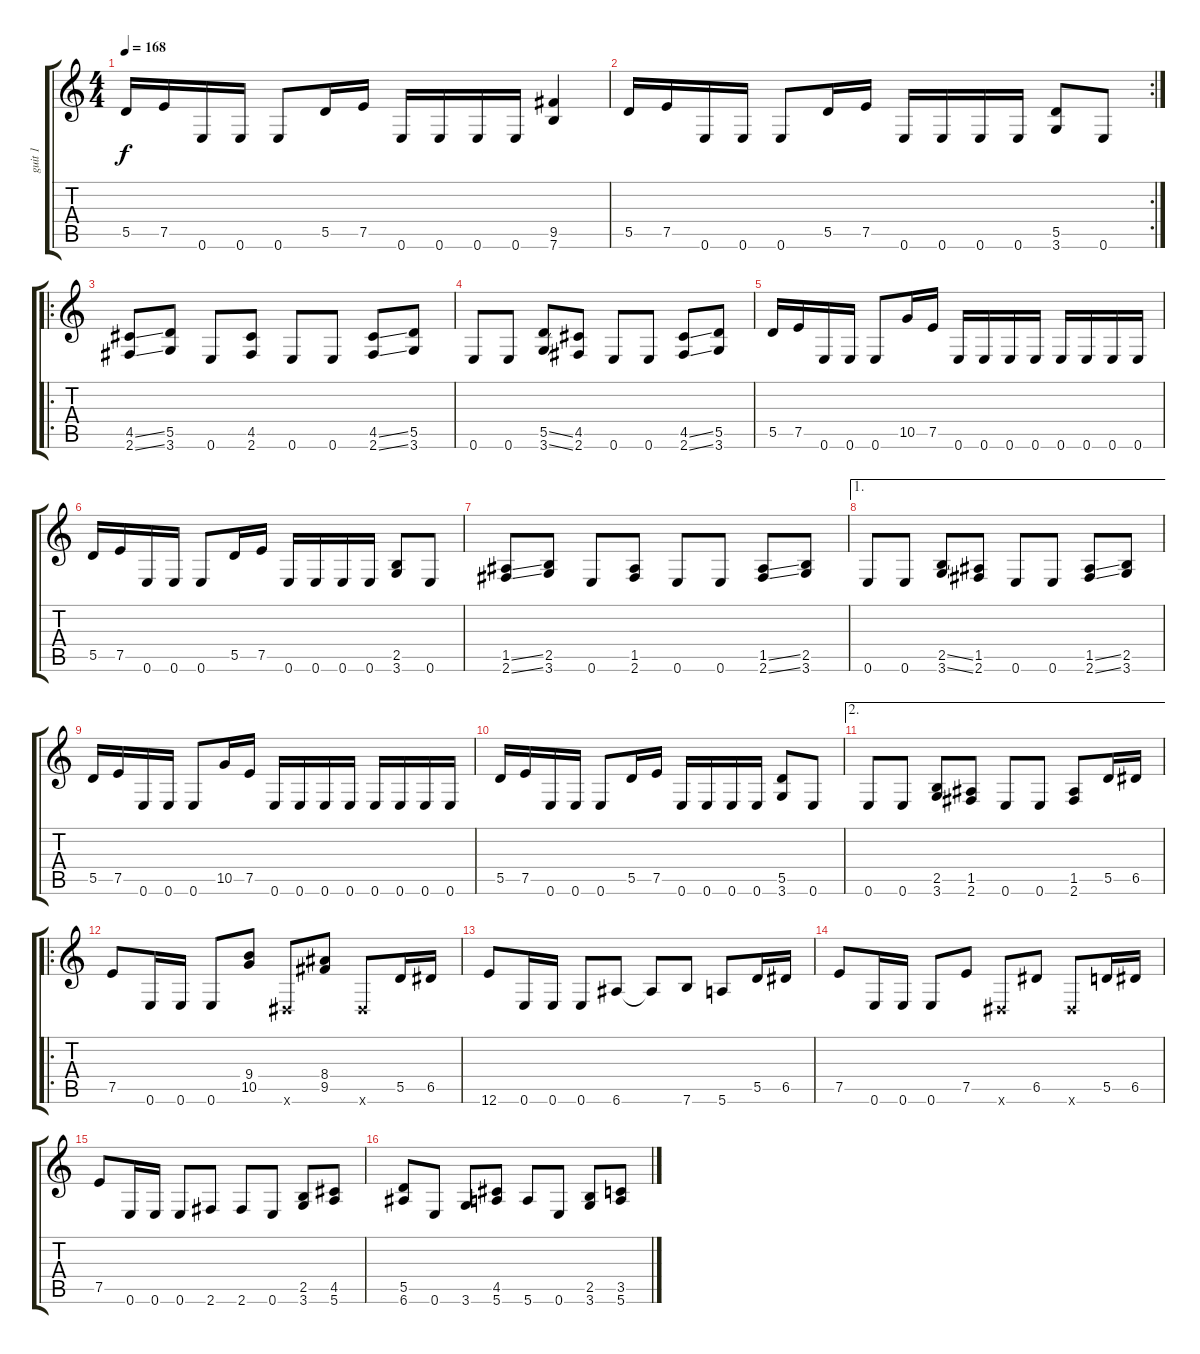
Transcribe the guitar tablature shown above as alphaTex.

\track ("guit 1" "guit 1") {instrument distortionguitar}
\staff {score tabs}
\tuning (E4 B3 G3 D3 A2 E2) {hide}
\ts (4 4)
\tempo 168
\clef g2
\ks c
5.5.16{dy f} 7.5.16 0.6.16 0.6.16 0.6.8 5.5.16 7.5.16 0.6.16 0.6.16 0.6.16 0.6.16 (9.5 7.6).4 |
\rc 2
5.5.16 7.5.16 0.6.16 0.6.16 0.6.8 5.5.16 7.5.16 0.6.16 0.6.16 0.6.16 0.6.16 (5.5 3.6).8 0.6.8 |
\ro
(4.5{ss} 2.6{ss}).8 (5.5 3.6).8 0.6.8 (4.5 2.6).8 0.6.8 0.6.8 (4.5{ss} 2.6{ss}).8 (5.5 3.6).8 |
0.6.8 0.6.8 (5.5{ss} 3.6{ss}).8 (4.5 2.6).8 0.6.8 0.6.8 (4.5{ss} 2.6{ss}).8 (5.5 3.6).8 |
5.5.16 7.5.16 0.6.16 0.6.16 0.6.8 10.5.16 7.5.16 0.6.16 0.6.16 0.6.16 0.6.16 0.6.16 0.6.16 0.6.16 0.6.16 |
5.5.16 7.5.16 0.6.16 0.6.16 0.6.8 5.5.16 7.5.16 0.6.16 0.6.16 0.6.16 0.6.16 (2.5 3.6).8 0.6.8 |
(1.5{ss} 2.6{ss}).8 (2.5 3.6).8 0.6.8 (1.5 2.6).8 0.6.8 0.6.8 (1.5{ss} 2.6{ss}).8 (2.5 3.6).8 |
\ae 1
0.6.8 0.6.8 (2.5{ss} 3.6{ss}).8 (1.5 2.6).8 0.6.8 0.6.8 (1.5{ss} 2.6{ss}).8 (2.5 3.6).8 |
5.5.16 7.5.16 0.6.16 0.6.16 0.6.8 10.5.16 7.5.16 0.6.16 0.6.16 0.6.16 0.6.16 0.6.16 0.6.16 0.6.16 0.6.16 |
5.5.16 7.5.16 0.6.16 0.6.16 0.6.8 5.5.16 7.5.16 0.6.16 0.6.16 0.6.16 0.6.16 (5.5 3.6).8 0.6.8 |
\ae 2
0.6.8 0.6.8 (2.5 3.6).8 (1.5 2.6).8 0.6.8 0.6.8 (1.5 2.6).8 5.5.16 6.5.16 |
\ro
7.5.8 0.6.16 0.6.16 0.6.8 (9.4 10.5).8 -1.6{x}.8 (8.4 9.5).8 -1.6{x}.8 5.5.16 6.5.16 |
12.6.8 0.6.16 0.6.16 0.6.8 6.6.8 6.6{t}.8 7.6.8 5.6.8 5.5.16 6.5.16 |
7.5.8 0.6.16 0.6.16 0.6.8 7.5.8 -1.6{x}.8 6.5.8 -1.6{x}.8 5.5.16 6.5.16 |
7.5.8 0.6.16 0.6.16 0.6.8 2.6.8 2.6.8 0.6.8 (2.5 3.6).8 (4.5 5.6).8 |
(5.5 6.6).8 0.6.8 3.6.8 (4.5 5.6).8 5.6.8 0.6.8 (2.5 3.6).8 (3.5 5.6).8
